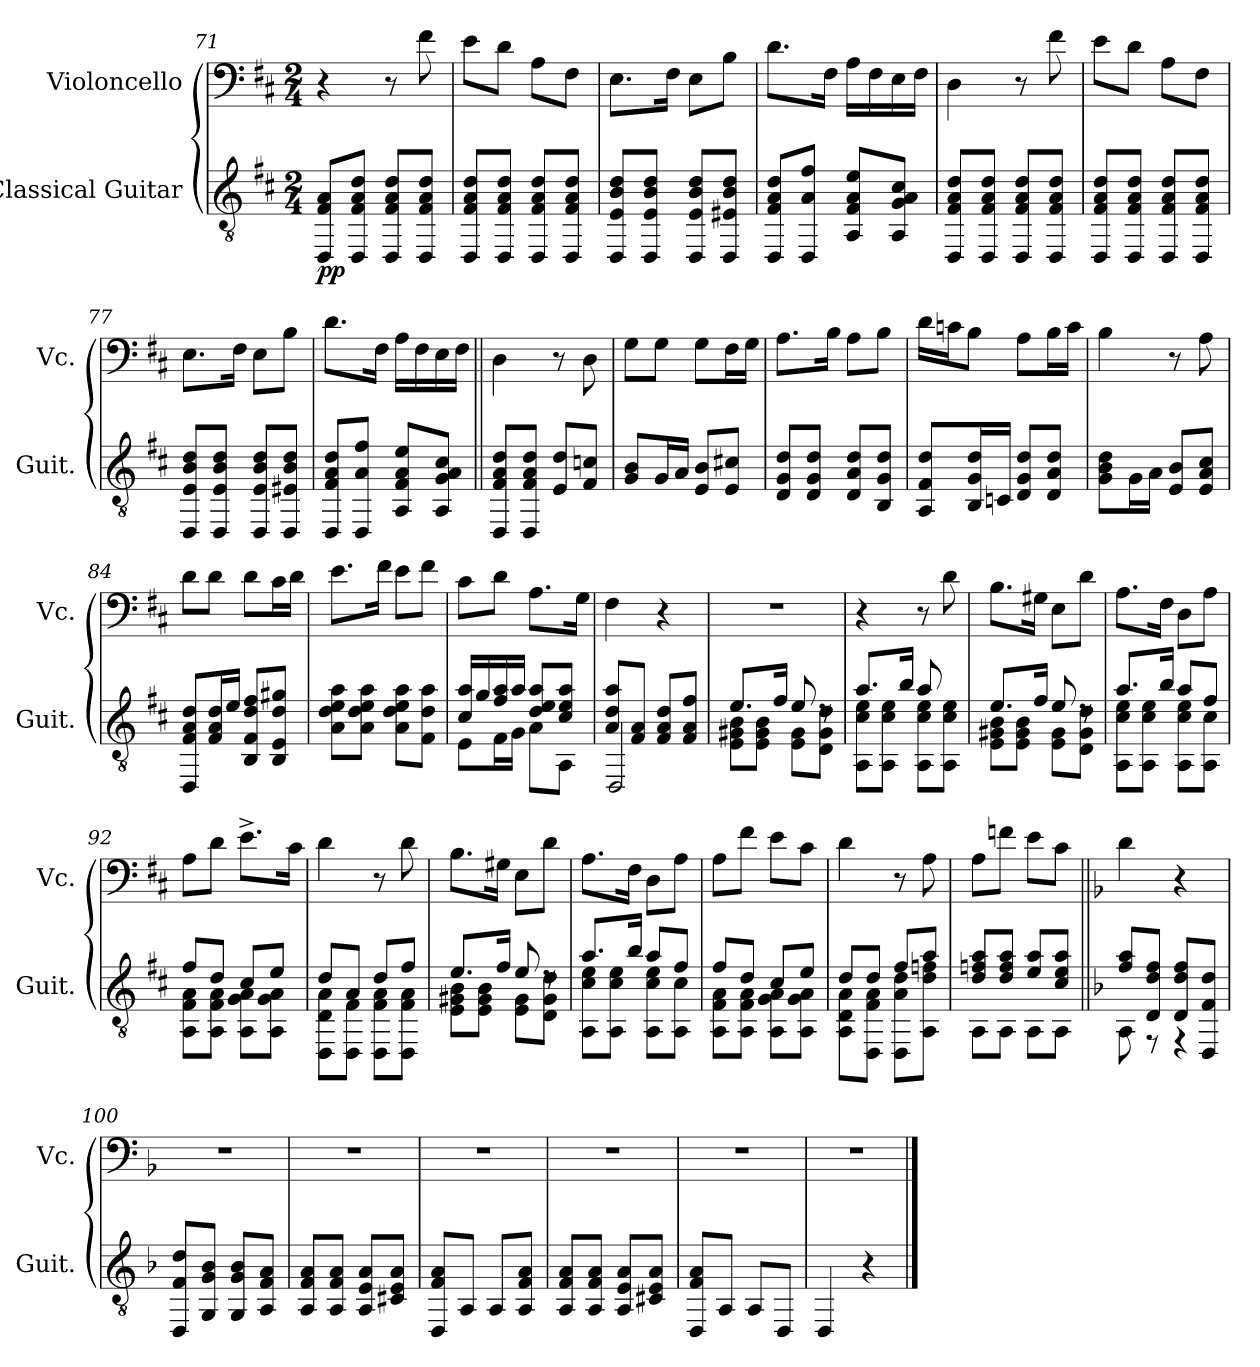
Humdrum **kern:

**kern	**dynam	**kern
*part2	*part2	*part1
*staff2	*staff2	*staff1
*I"Classical Guitar	*	*I"Violoncello
*I'Guit.	*	*I'Vc.
!!LO:LB:g=z
*clefGv2	*	*clefF4
*k[f#c#]	*	*k[f#c#]
*M2/4	*	*M2/4
=71	=71	=71
!	!LO:DY:b	!
8DD/ 8F#/ 8A/L	pp	4r
8DD/ 8F#/ 8A/ 8d/J	.	.
8DD/ 8F#/ 8A/ 8d/L	.	8r
8DD/ 8F#/ 8A/ 8d/J	.	8f#\
=72	=72	=72
8DD/ 8F#/ 8A/ 8d/L	.	8e\L
8DD/ 8F#/ 8A/ 8d/J	.	8d\J
8DD/ 8F#/ 8A/ 8d/L	.	8A\L
8DD/ 8F#/ 8A/ 8d/J	.	8F#\J
=73	=73	=73
8DD/ 8E/ 8B/ 8d/L	.	8.E\L
8DD/ 8E/ 8B/ 8d/J	.	.
.	.	16F#\Jk
8DD/ 8E/ 8B/ 8d/L	.	8E\L
8DD/ 8E#X/ 8B/ 8d/J	.	8B\J
=74	=74	=74
8DD/ 8F#/ 8A/ 8d/L	.	8.d\L
8DD/ 8A/ 8f#/J	.	.
.	.	16F#\Jk
8AA/ 8F#/ 8A/ 8e/L	.	16A\LL
.	.	16F#\
8AA/ 8G/ 8A/ 8c#/J	.	16E\
.	.	16F#\JJ
=75	=75	=75
8DD/ 8F#/ 8A/ 8d/L	.	4D\
8DD/ 8F#/ 8A/ 8d/J	.	.
8DD/ 8F#/ 8A/ 8d/L	.	8r
8DD/ 8F#/ 8A/ 8d/J	.	8f#\
=76	=76	=76
8DD/ 8F#/ 8A/ 8d/L	.	8e\L
8DD/ 8F#/ 8A/ 8d/J	.	8d\J
8DD/ 8F#/ 8A/ 8d/L	.	8A\L
8DD/ 8F#/ 8A/ 8d/J	.	8F#\J
=77	=77	=77
8DD/ 8E/ 8B/ 8d/L	.	8.E\L
8DD/ 8E/ 8B/ 8d/J	.	.
.	.	16F#\Jk
8DD/ 8E/ 8B/ 8d/L	.	8E\L
8DD/ 8E#X/ 8B/ 8d/J	.	8B\J
!!LO:LB:g=z
=78	=78	=78
8DD/ 8F#/ 8A/ 8d/L	.	8.d\L
8DD/ 8A/ 8f#/J	.	.
.	.	16F#\Jk
8AA/ 8F#/ 8A/ 8e/L	.	16A\LL
.	.	16F#\
8AA/ 8G/ 8A/ 8c#/J	.	16E\
.	.	16F#\JJ
=79||	=79||	=79||
8DD/ 8F#/ 8A/ 8d/L	.	4D\
8DD/ 8F#/ 8A/ 8d/J	.	.
8E/ 8d/L	.	8r
8F#/ 8cn/J	.	8D\
=80	=80	=80
*^	*	*
8G/ 8B/L	8ryy	.	8G\L
16G/L	8ryy	.	8G\J
16A/JJ	.	.	.
8E/ 8B/L	4ryy	.	8G\L
8E/ 8c#X/J	.	.	16F#\L
.	.	.	16G\JJ
*v	*v	*	*
=81	=81	=81
8D/ 8G/ 8d/L	.	8.A\L
8D/ 8G/ 8d/J	.	.
.	.	16B\Jk
8D/ 8A/ 8d/L	.	8A\L
8BB/ 8G/ 8d/J	.	8B\J
=82	=82	=82
8AA/ 8F#/ 8d/L	.	16d\LL
.	.	16cn\J
16BB/ 16G/ 16d/L	.	8B\J
16Cn/JJ	.	.
8D/ 8G/ 8d/L	.	8A\L
8D/ 8A/ 8d/J	.	16B\L
.	.	16c\JJ
=83	=83	=83
8G\ 8B\ 8d\L	.	4B\
16G\L	.	.
16A\JJ	.	.
8E/ 8B/L	.	8r
8E/ 8A/ 8c#/J	.	8A\
!!LO:PB:g=z
=84	=84	=84
8DD/ 8F#/ 8A/ 8d/L	.	8d\L
16F#/ 16A/ 16d/L	.	8d\J
16e/JJ	.	.
8BB/ 8F#/ 8d/ 8f#/L	.	8d\L
8BB/ 8E/ 8d/ 8g#X/J	.	16c#\L
.	.	16d\JJ
=85	=85	=85
8A\ 8d\ 8e\ 8a\L	.	8.e\L
8A\ 8d\ 8e\ 8a\J	.	.
.	.	16f#\Jk
8A\ 8d\ 8e\ 8a\L	.	8e\L
8F#\ 8d\ 8a\J	.	8f#\J
=86	=86	=86
*^	*	*
16c#/ 16a/LL	8E\L	.	8c#\L
16g/	.	.	.
16f#/ 16a/	16F#\L	.	8d\J
16a/JJ	16G\JJ	.	.
8d/ 8e/ 8a/L	8A\L	.	8.A\L
8c#/ 8e/ 8a/J	8AA\J	.	.
.	.	.	16G\Jk
=87	=87	=87	=87
8A/ 8d/ 8a/L	2DD/	.	4F#\
8F#/ 8A/J	.	.	.
8F#/ 8A/ 8d/L	.	.	4r
8F#/ 8A/ 8f#/J	.	.	.
=88	=88	=88	=88
8.e/L	8E\ 8G#X\ 8B\L	.	2r
.	8E\ 8G#\ 8B\J	.	.
16f#/Jk	.	.	.
8e/	8E\ 8G#\L	.	.
8rd	8D\ 8G#\ 8d\J	.	.
=89	=89	=89	=89
8.a/L	8AA\ 8c#\ 8e\L	.	4r
.	8AA\ 8c#\ 8e\J	.	.
16b/Jk	.	.	.
8a/	8AA\ 8c#\ 8e\L	.	8r
8rd	8AA\ 8c#\ 8e\J	.	8d\
!!LO:LB:g=z
=90	=90	=90	=90
8.e/L	8E\ 8G#X\ 8B\L	.	8.B\L
.	8E\ 8G#\ 8B\J	.	.
16f#/Jk	.	.	16G#X\Jk
8e/	8E\ 8G#\L	.	8E\L
8rd	8D\ 8G#\ 8d\J	.	8d\J
=91	=91	=91	=91
8.a/L	8AA\ 8c#\ 8e\L	.	8.A\L
.	8AA\ 8c#\ 8e\J	.	.
16b/Jk	.	.	16F#\Jk
8a/L	8AA\ 8c#\ 8e\L	.	8D\L
8f#/J	8AA\ 8c#\J	.	8A\J
=92	=92	=92	=92
8f#/L	8AA\ 8F#\ 8A\L	.	8A\L
8d/J	8AA\ 8F#\ 8A\J	.	8d\J
8c#/L	8AA\ 8G\ 8A\L	.	8.e^\L
8e/J	8AA\ 8G\ 8A\J	.	.
.	.	.	16c#\Jk
=93	=93	=93	=93
8d/L	8DD\ 8D\ 8A\L	.	4d\
8A/J	8DD\ 8F#\J	.	.
8d/L	8DD\ 8F#\ 8A\L	.	8r
8f#/J	8DD\ 8F#\ 8A\J	.	8d\
=94	=94	=94	=94
8.e/L	8E\ 8G#X\ 8B\L	.	8.B\L
.	8E\ 8G#\ 8B\J	.	.
16f#/Jk	.	.	16G#X\Jk
8e/	8E\ 8G#\L	.	8E\L
8rd	8D\ 8G#\ 8d\J	.	8d\J
=95	=95	=95	=95
8.a/L	8AA\ 8c#\ 8e\L	.	8.A\L
.	8AA\ 8c#\ 8e\J	.	.
16b/Jk	.	.	16F#\Jk
8a/L	8AA\ 8c#\ 8e\L	.	8D\L
8f#/J	8AA\ 8c#\J	.	8A\J
=96	=96	=96	=96
8f#/L	8AA\ 8F#\ 8A\L	.	8A\L
8d/J	8AA\ 8F#\ 8A\J	.	8f#\J
8c#/L	8AA\ 8G\ 8A\L	.	8e\L
8e/J	8AA\ 8G\ 8A\J	.	8c#\J
!!LO:LB:g=z
=97	=97	=97	=97
8d/L	8AA\ 8D\ 8A\L	.	4d\
8d/J	8DD\ 8F#\ 8A\J	.	.
8f#/L	8DD\ 8A\ 8d\L	.	8r
8a/J	8AA\ 8d\ 8fn\J	.	8A\
=98	=98	=98	=98
8d/ 8fn/ 8a/L	8AA\L	.	8A\L
8d/ 8f/ 8a/J	8AA\J	.	8fn\J
8e/ 8a/L	8AA\L	.	8e\L
8c#/ 8e/ 8a/J	8AA\J	.	8c#\J
=99||	=99||	=99||	=99||
*k[b-]	*	*	*k[b-]
8f/ 8a/L	8AA\	.	4d\
8D/ 8d/ 8f/J	8r	.	.
8D/ 8d/ 8f/L	4r	.	4r
8DD/ 8F/ 8d/J	.	.	.
*v	*v	*	*
!!LO:LB:g=z
=100	=100	=100
8DD/ 8F/ 8d/L	.	2r
8GG/ 8G/ 8B-/J	.	.
8GG/ 8G/ 8B-/L	.	.
8AA/ 8F/ 8A/J	.	.
=101	=101	=101
8AA/ 8F/ 8A/L	.	2r
8AA/ 8F/ 8A/J	.	.
8AA/ 8E/ 8A/L	.	.
8C#X/ 8E/ 8A/J	.	.
=102	=102	=102
8DD/ 8F/ 8A/L	.	2r
8AA/J	.	.
8AA/L	.	.
8AA/ 8F/ 8A/J	.	.
=103	=103	=103
8AA/ 8F/ 8A/L	.	2r
8AA/ 8F/ 8A/J	.	.
8AA/ 8E/ 8A/L	.	.
8C#X/ 8E/ 8A/J	.	.
=104	=104	=104
8DD/ 8F/ 8A/L	.	2r
8AA/J	.	.
8AA/L	.	.
8DD/J	.	.
=105	=105	=105
4DD/	.	2r
4r	.	.
==	==	==
*-	*-	*-
